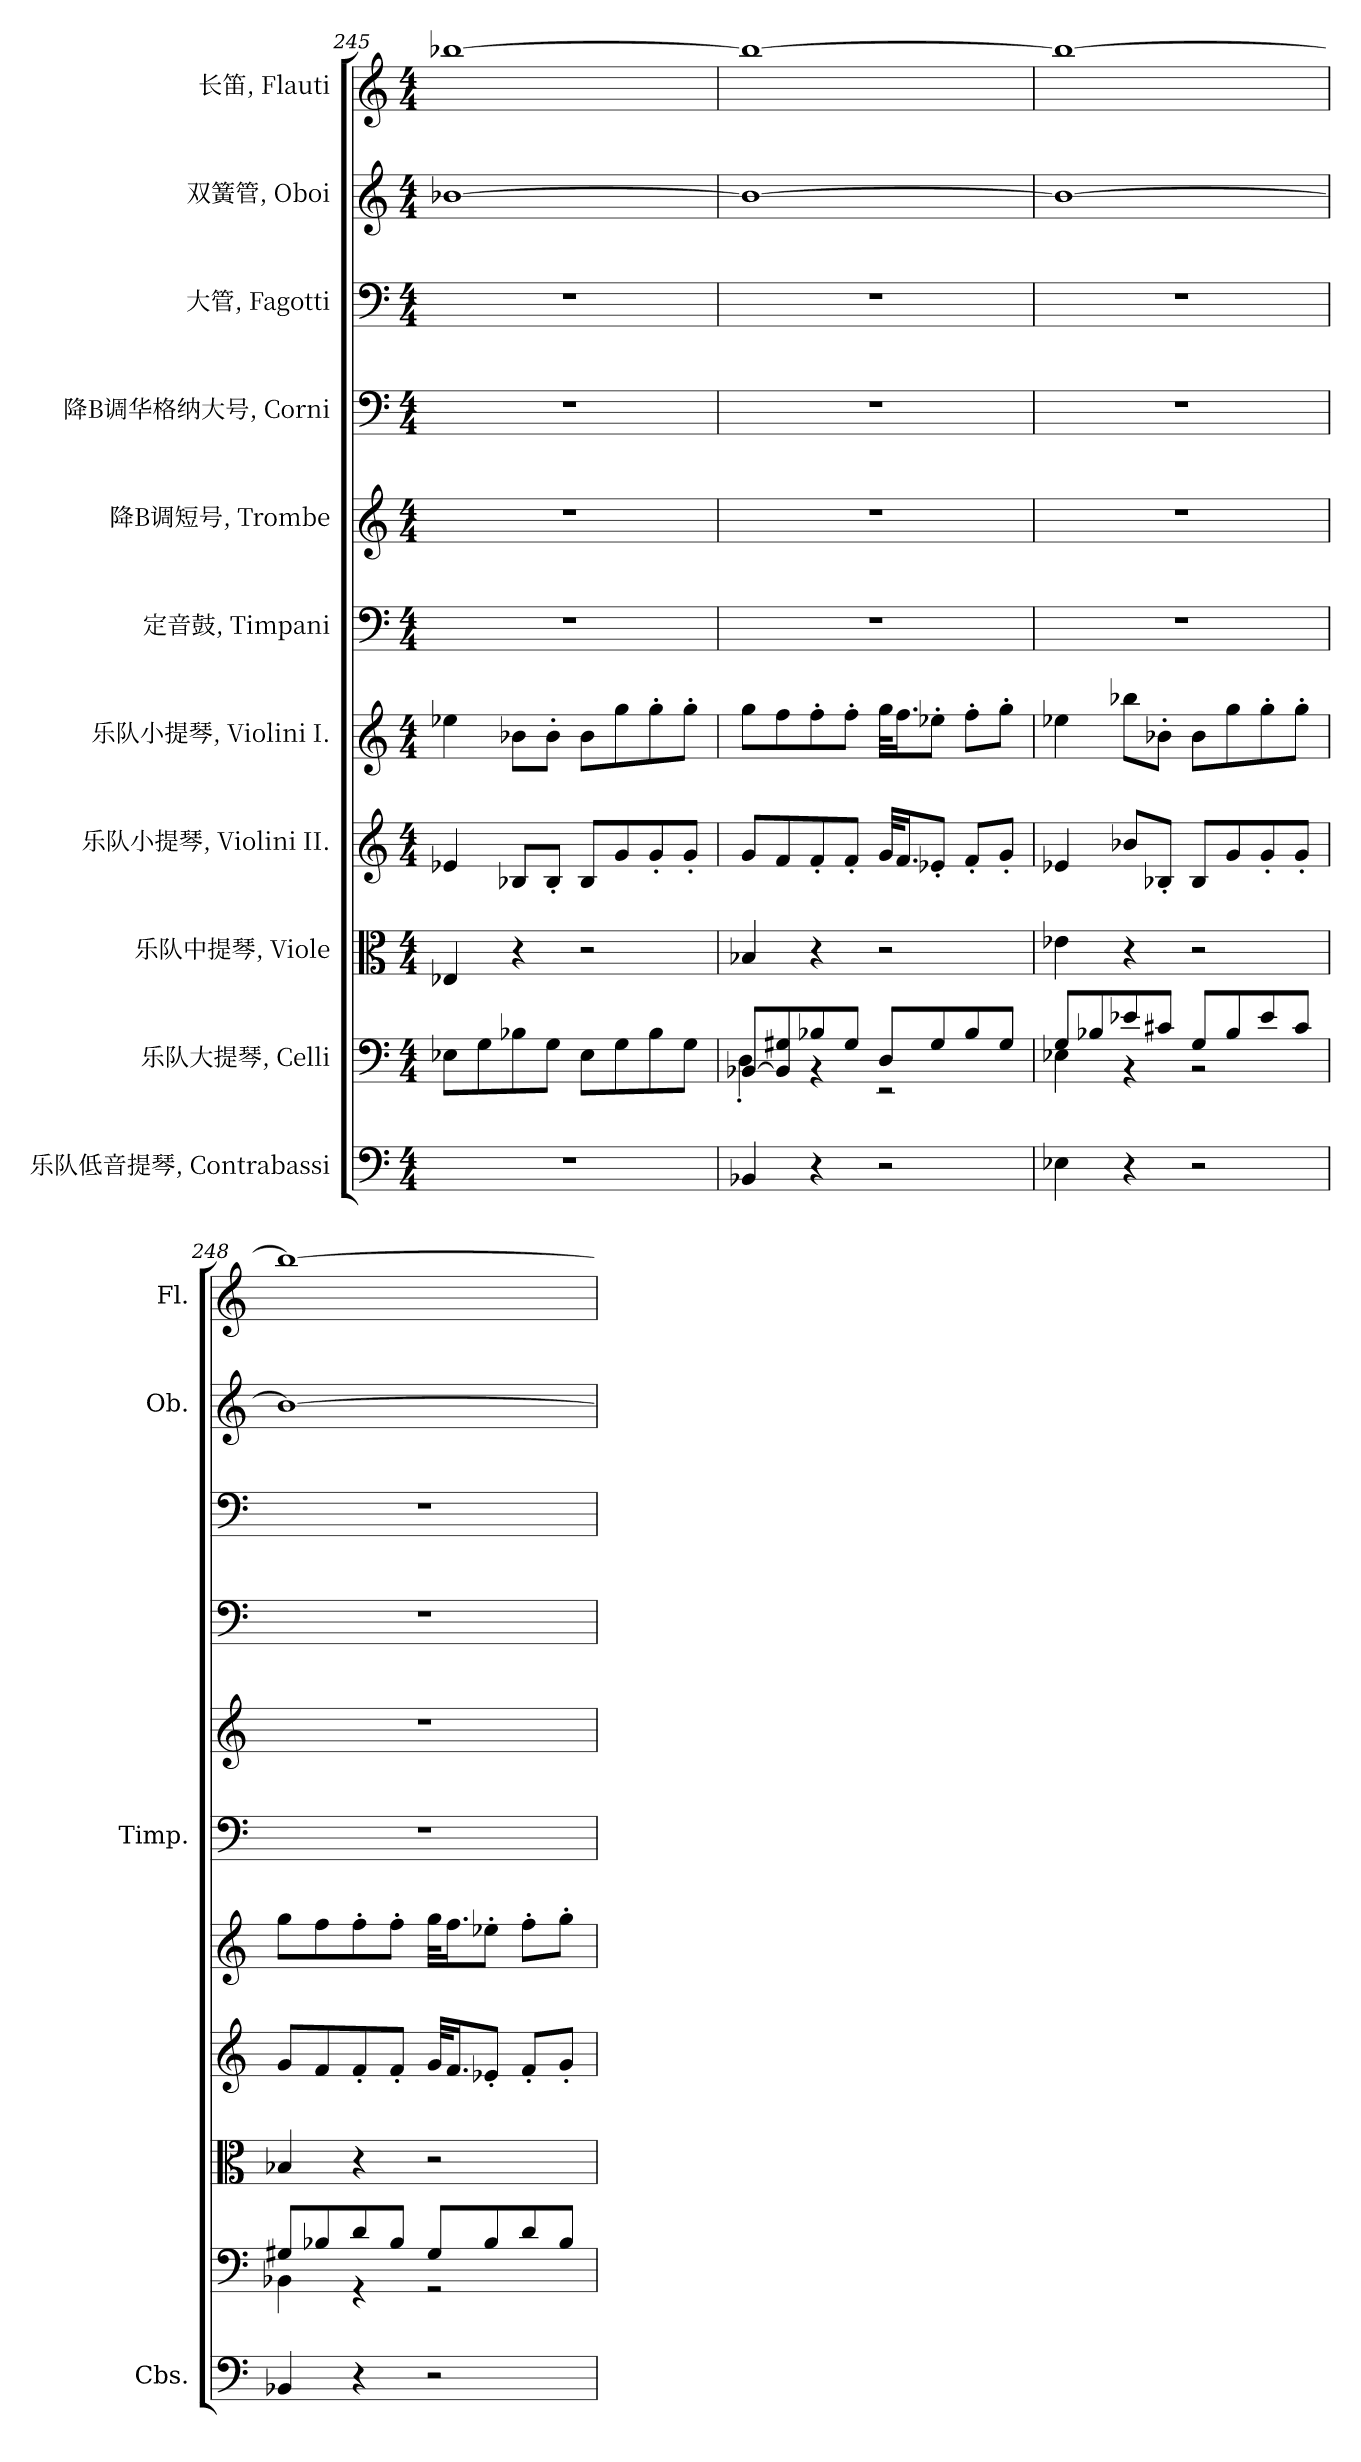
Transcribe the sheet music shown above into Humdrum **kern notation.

**kern	**kern	**kern	**kern	**kern	**kern	**kern	**kern	**kern	**kern	**kern
*part11	*part10	*part9	*part8	*part7	*part6	*part5	*part4	*part3	*part2	*part1
*staff11	*staff10	*staff9	*staff8	*staff7	*staff6	*staff5	*staff4	*staff3	*staff2	*staff1
*I"乐队低音提琴, Contrabassi	*I"乐队大提琴, Celli	*I"乐队中提琴, Viole	*I"乐队小提琴, Violini II.	*I"乐队小提琴, Violini I.	*I"定音鼓, Timpani	*I"降B调短号, Trombe	*I"降B调华格纳大号, Corni	*I"大管, Fagotti	*I"双簧管, Oboi	*I"长笛, Flauti
*I'Cbs.	*	*	*	*	*I'Timp.	*	*	*	*I'Ob.	*I'Fl.
*clefF4	*clefF4	*clefC3	*clefG2	*clefG2	*clefF4	*clefG2	*clefF4	*clefF4	*clefG2	*clefG2
*ITrd7c12	*	*	*	*	*	*ITrd1c2	*ITrd1c2	*	*	*
*k[]	*k[]	*k[]	*k[]	*k[]	*k[]	*k[b-e-]	*k[b-e-]	*k[]	*k[]	*k[]
*M4/4	*M4/4	*M4/4	*M4/4	*M4/4	*M4/4	*M4/4	*M4/4	*M4/4	*M4/4	*M4/4
=245	=245	=245	=245	=245	=245	=245	=245	=245	=245	=245
1r	8E-X\L	4E-X/	4e-X/	4ee-X\	1r	1r	1r	1r	[1b-X	[1bb-X
.	8G\	.	.	.	.	.	.	.	.	.
.	8B-X\	4r	8B-X/L	8b-X\L	.	.	.	.	.	.
.	8G\J	.	8B-'/J	8b-'\J	.	.	.	.	.	.
.	8E-\L	2r	8B-/L	8b-\L	.	.	.	.	.	.
.	8G\	.	8g/	8gg\	.	.	.	.	.	.
.	8B-\	.	8g'/	8gg'\	.	.	.	.	.	.
.	8G\J	.	8g'/J	8gg'\J	.	.	.	.	.	.
!!LO:PB:g=z
=246	=246	=246	=246	=246	=246	=246	=246	=246	=246	=246
*	*^	*	*	*	*	*	*	*	*	*
4BBB-X/	[8BB-X/L	4D'\	4B-X/	8g/L	8gg\L	1r	1r	1r	1r	1b-_	1bb-_
.	8BB-/] 8G#X/	.	.	8f/	8ff\	.	.	.	.	.	.
4r	8B-X/	4r	4r	8f'/	8ff'\	.	.	.	.	.	.
.	8G#/J	.	.	8f'/J	8ff'\J	.	.	.	.	.	.
2r	8D/L	2r	2r	32g/KLL	32gg\KLL	.	.	.	.	.	.
.	.	.	.	16.f/J	16.ff\J	.	.	.	.	.	.
.	8G#/	.	.	8e-X'/J	8ee-X'\J	.	.	.	.	.	.
.	8B-/	.	.	8f'/L	8ff'\L	.	.	.	.	.	.
.	8G#/J	.	.	8g'/J	8gg'\J	.	.	.	.	.	.
=247	=247	=247	=247	=247	=247	=247	=247	=247	=247	=247	=247
4EE-X\	8G/L	4E-X\	4e-X\	4e-X/	4ee-X\	1r	1r	1r	1r	1b-_	1bb-_
.	8B-X/	.	.	.	.	.	.	.	.	.	.
4r	8e-X/	4r	4r	8b-X/L	8bb-X\L	.	.	.	.	.	.
.	8c#X/J	.	.	8B-X'/J	8b-X'\J	.	.	.	.	.	.
2r	8G/L	2r	2r	8B-/L	8b-\L	.	.	.	.	.	.
.	8B-/	.	.	8g/	8gg\	.	.	.	.	.	.
.	8e-/	.	.	8g'/	8gg'\	.	.	.	.	.	.
.	8c#/J	.	.	8g'/J	8gg'\J	.	.	.	.	.	.
=248	=248	=248	=248	=248	=248	=248	=248	=248	=248	=248	=248
4BBB-X/	8G#X/L	4BB-X\	4B-X/	8g/L	8gg\L	1r	1r	1r	1r	1b-_	1bb-_
.	8B-X/	.	.	8f/	8ff\	.	.	.	.	.	.
4r	8d/	4r	4r	8f'/	8ff'\	.	.	.	.	.	.
.	8B-/J	.	.	8f'/J	8ff'\J	.	.	.	.	.	.
2r	8G#/L	2r	2r	32g/KLL	32gg\KLL	.	.	.	.	.	.
.	.	.	.	16.f/J	16.ff\J	.	.	.	.	.	.
.	8B-/	.	.	8e-X'/J	8ee-X'\J	.	.	.	.	.	.
.	8d/	.	.	8f'/L	8ff'\L	.	.	.	.	.	.
.	8B-/J	.	.	8g'/J	8gg'\J	.	.	.	.	.	.
*	*v	*v	*	*	*	*	*	*	*	*	*
=	=	=	=	=	=	=	=	=	=	=
*-	*-	*-	*-	*-	*-	*-	*-	*-	*-	*-
